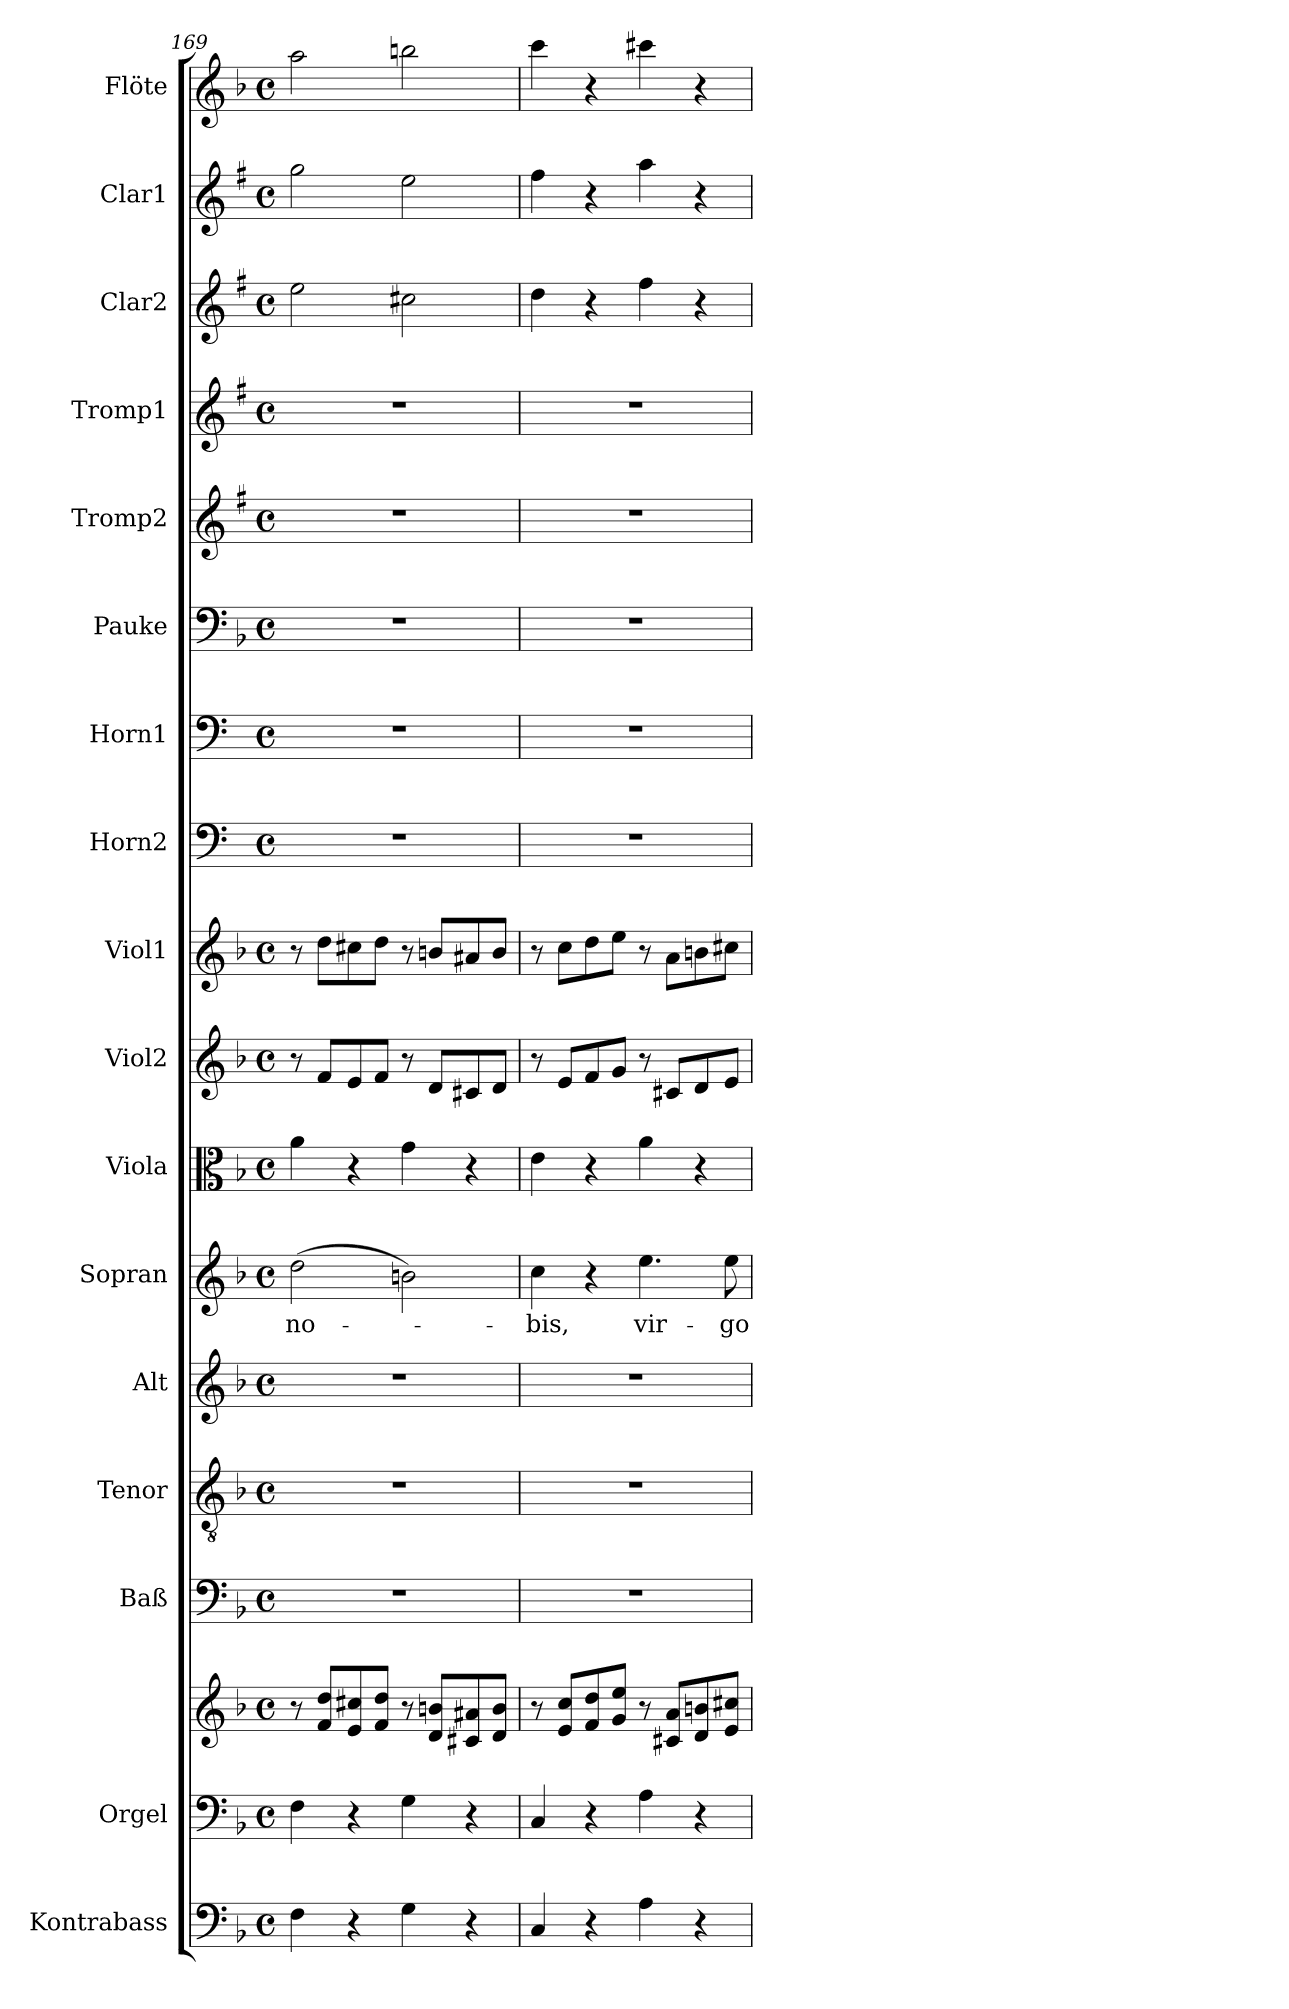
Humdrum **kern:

**kern	**kern	**kern	**kern	**kern	**kern	**kern	**text	**kern	**kern	**kern	**kern	**kern	**kern	**kern	**kern	**kern	**kern	**kern
*part17	*part16	*part16	*part15	*part14	*part13	*part12	*part12	*part11	*part10	*part9	*part8	*part7	*part6	*part5	*part4	*part3	*part2	*part1
*staff18	*staff17	*staff16	*staff15	*staff14	*staff13	*staff12	*staff12	*staff11	*staff10	*staff9	*staff8	*staff7	*staff6	*staff5	*staff4	*staff3	*staff2	*staff1
*I"Kontrabass	*I"Orgel	*	*I"Baß	*I"Tenor	*I"Alt	*I"Sopran	*	*I"Viola	*I"Viol2	*I"Viol1	*I"Horn2	*I"Horn1	*I"Pauke	*I"Tromp2	*I"Tromp1	*I"Clar2	*I"Clar1	*I"Flöte
*I'Kb	*	*	*I'B	*I'T	*I'A	*I'S	*	*I'Vla	*I'Vl2	*I'Vl1	*I'Hr2	*I'Hr1	*I'Pk	*I'Tr2	*I'Tr1	*I'Cl2	*I'Cl1	*I'Fl
*clefF4	*clefF4	*clefG2	*clefF4	*clefGv2	*clefG2	*clefG2	*	*clefC3	*clefG2	*clefG2	*clefF4	*clefF4	*clefF4	*clefG2	*clefG2	*clefG2	*clefG2	*clefG2
*ITrd7c12	*	*	*	*	*	*	*	*	*	*	*ITrd4c7	*ITrd4c7	*	*ITrd1c2	*ITrd1c2	*ITrd1c2	*ITrd1c2	*
*k[b-]	*k[b-]	*k[b-]	*k[b-]	*k[b-]	*k[b-]	*k[b-]	*	*k[b-]	*k[b-]	*k[b-]	*k[b-]	*k[b-]	*k[b-]	*k[b-]	*k[b-]	*k[b-]	*k[b-]	*k[b-]
*F:	*F:	*F:	*F:	*F:	*F:	*F:	*	*F:	*F:	*F:	*F:	*F:	*F:	*F:	*F:	*F:	*F:	*F:
*M4/4	*M4/4	*M4/4	*M4/4	*M4/4	*M4/4	*M4/4	*	*M4/4	*M4/4	*M4/4	*M4/4	*M4/4	*M4/4	*M4/4	*M4/4	*M4/4	*M4/4	*M4/4
*met(c)	*met(c)	*met(c)	*met(c)	*met(c)	*met(c)	*met(c)	*	*met(c)	*met(c)	*met(c)	*met(c)	*met(c)	*met(c)	*met(c)	*met(c)	*met(c)	*met(c)	*met(c)
=169	=169	=169	=169	=169	=169	=169	=169	=169	=169	=169	=169	=169	=169	=169	=169	=169	=169	=169
!	!	!	!	!	!	!	!LO:LY:b	!	!	!	!	!	!	!	!	!	!	!
4FF\	4F\	8r	1r	1r	1r	(>2dd\	no-	4a\	8r	8r	1r	1r	1r	1r	1r	2dd\	2ff\	2aa\
.	.	8f/ 8dd/L	.	.	.	.	.	.	8f/L	8dd\L	.	.	.	.	.	.	.	.
4r	4r	8e/ 8cc#X/	.	.	.	.	.	4r	8e/	8cc#X\	.	.	.	.	.	.	.	.
.	.	8f/ 8dd/J	.	.	.	.	.	.	8f/J	8dd\J	.	.	.	.	.	.	.	.
4GG\	4G\	8r	.	.	.	2bn\)	.	4g\	8r	8r	.	.	.	.	.	2bn\	2dd\	2bbn\
.	.	8d/ 8bn/L	.	.	.	.	.	.	8d/L	8bn/L	.	.	.	.	.	.	.	.
4r	4r	8c#X/ 8a#X/	.	.	.	.	.	4r	8c#X/	8a#X/	.	.	.	.	.	.	.	.
.	.	8d/ 8b/J	.	.	.	.	.	.	8d/J	8b/J	.	.	.	.	.	.	.	.
=170	=170	=170	=170	=170	=170	=170	=170	=170	=170	=170	=170	=170	=170	=170	=170	=170	=170	=170
!	!	!	!	!	!	!	!LO:LY:b	!	!	!	!	!	!	!	!	!	!	!
4CC/	4C/	8r	1r	1r	1r	4cc\	-bis,	4e\	8r	8r	1r	1r	1r	1r	1r	4cc\	4ee\	4ccc\
.	.	8e/ 8cc/L	.	.	.	.	.	.	8e/L	8cc\L	.	.	.	.	.	.	.	.
4r	4r	8f/ 8dd/	.	.	.	4r	.	4r	8f/	8dd\	.	.	.	.	.	4r	4r	4r
.	.	8g/ 8ee/J	.	.	.	.	.	.	8g/J	8ee\J	.	.	.	.	.	.	.	.
!	!	!	!	!	!	!	!LO:LY:b	!	!	!	!	!	!	!	!	!	!	!
4AA\	4A\	8r	.	.	.	4.ee\	vir-	4a\	8r	8r	.	.	.	.	.	4ee\	4gg\	4ccc#X\
.	.	8c#X/ 8a/L	.	.	.	.	.	.	8c#X/L	8a\L	.	.	.	.	.	.	.	.
4r	4r	8d/ 8bn/	.	.	.	.	.	4r	8d/	8bn\	.	.	.	.	.	4r	4r	4r
!	!	!	!	!	!	!	!LO:LY:b	!	!	!	!	!	!	!	!	!	!	!
.	.	8e/ 8cc#X/J	.	.	.	8ee\	-go	.	8e/J	8cc#X\J	.	.	.	.	.	.	.	.
=	=	=	=	=	=	=	=	=	=	=	=	=	=	=	=	=	=	=
*-	*-	*-	*-	*-	*-	*-	*-	*-	*-	*-	*-	*-	*-	*-	*-	*-	*-	*-
